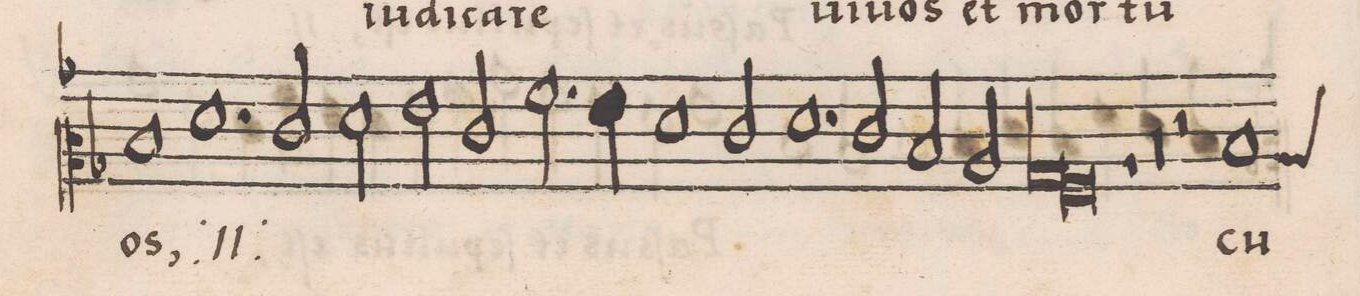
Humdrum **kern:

**kern	**text
*I"CANTVS	*
*clefC2	*
*k[b-]	*
*met(c|)	*
*M2/1	*
1.f	iu-
2e/	-di-
=160	=160
2f\	  ca-
2g\	.
2e/	-re
2.a\	ui-
=161	=161
4g\	.
1f	-uos
2e/	et
=162	=162
1.f	mor-
2e/	.
=163	=163
2d/	-tu-
2c/	.
*lig	*
1B-	-os
*	*Xij
=164	=164
1A	.
*Xlig	*
1r	.
=165	=165
0r	.
=166	=166
2r	.
*custos:c	*
1d	cu-
*-	*-
